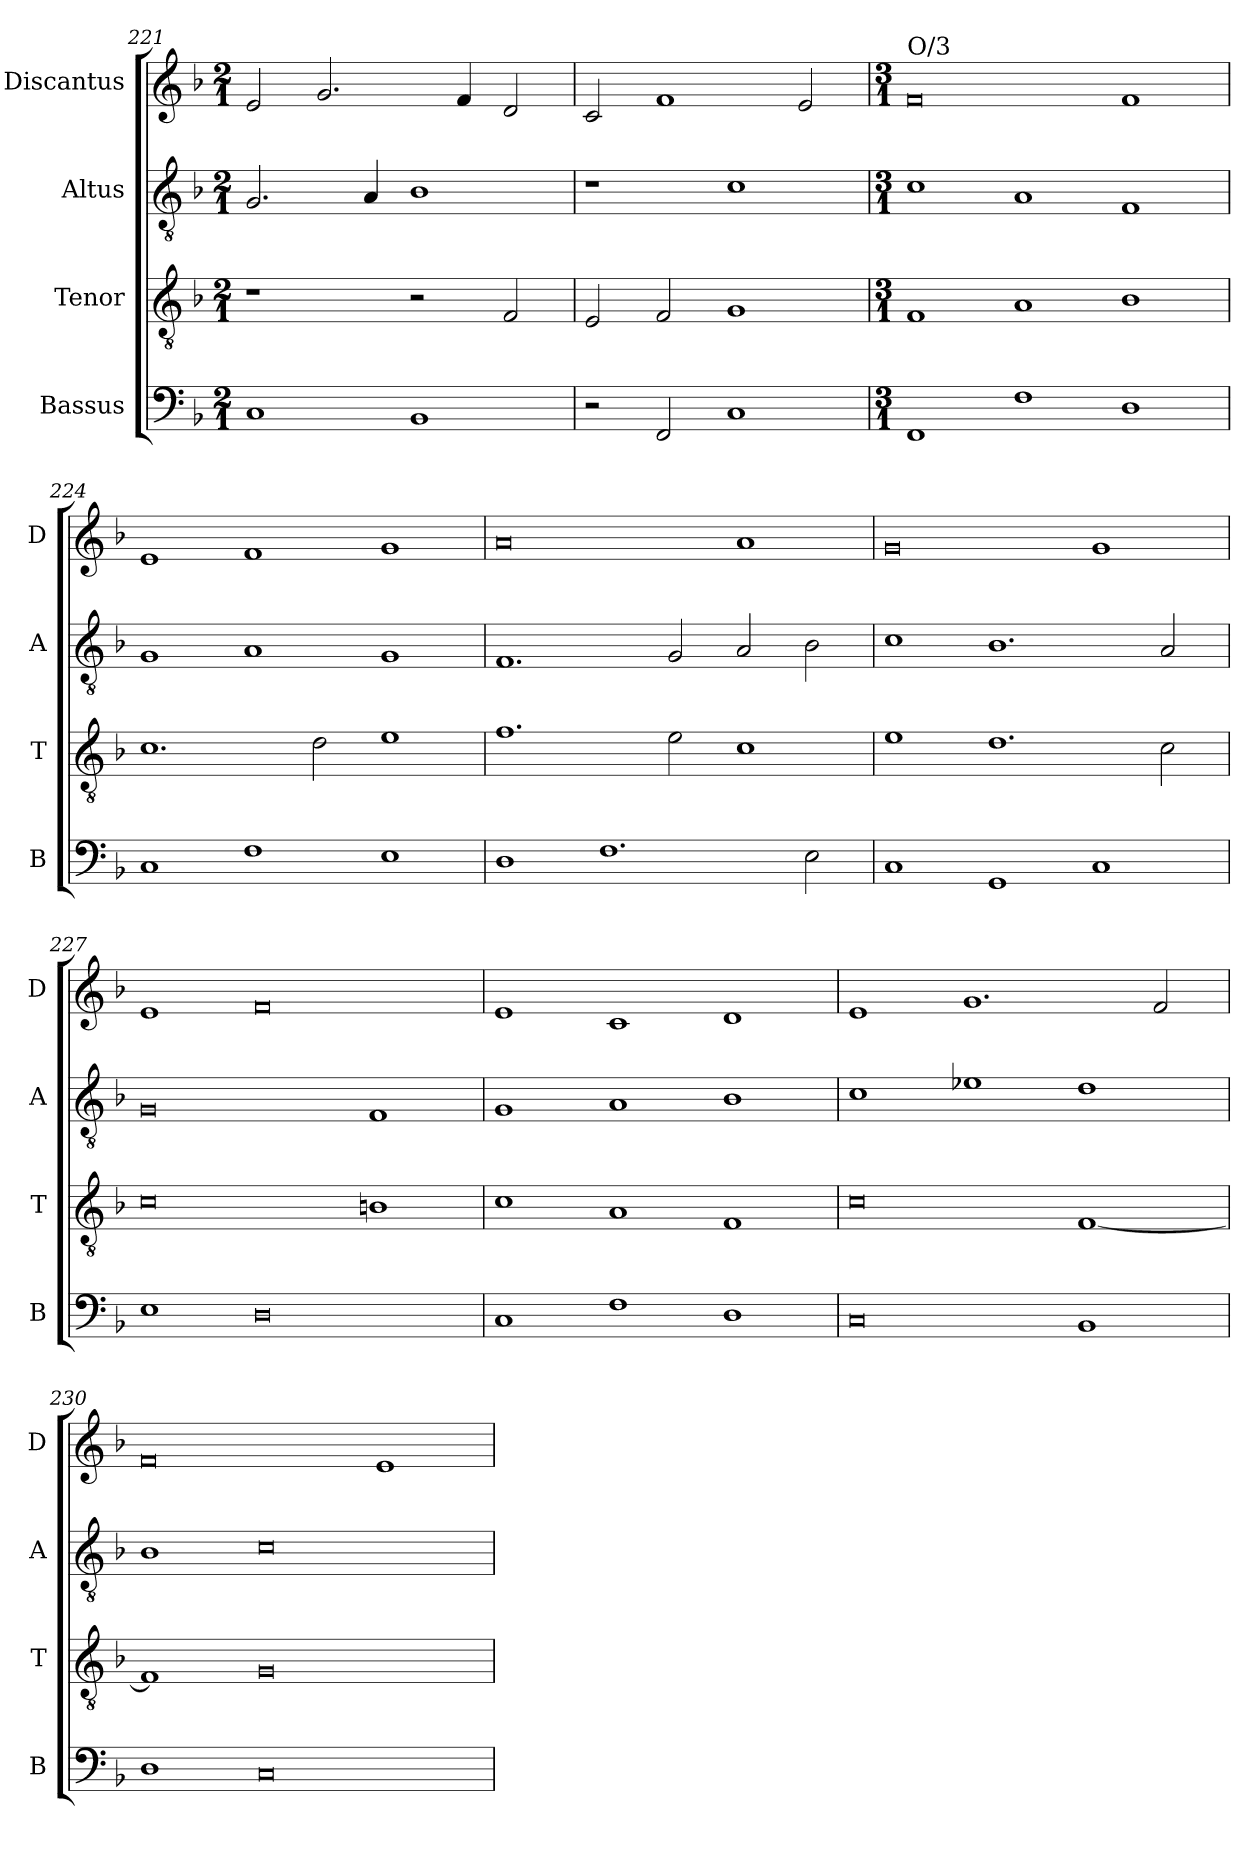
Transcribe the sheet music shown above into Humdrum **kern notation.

**kern	**kern	**kern	**kern
*part4	*part3	*part2	*part1
*staff4	*staff3	*staff2	*staff1
*I"Bassus	*I"Tenor	*I"Altus	*I"Discantus
*I'B	*I'T	*I'A	*I'D
*clefF4	*clefGv2	*clefGv2	*clefG2
*k[b-]	*k[b-]	*k[b-]	*k[b-]
*M2/1	*M2/1	*M2/1	*M2/1
=221	=221	=221	=221
1C	1r	2.G/	2e/
.	.	.	2.g/
.	.	4A/	.
1BB-	2r	1B-	.
.	.	.	4f/
.	2F/	.	2d/
=222	=222	=222	=222
2r	2E/	1r	2c/
2FF/	2F/	.	1f
1C	1G	1c	.
.	.	.	2e/
=223	=223	=223	=223
*M3/1	*M3/1	*M3/1	*M3/1
!	!	!	!LO:TX:a:t=O/3
1FF	1F	1c	0f
1F	1A	1A	.
1D	1B-	1F	1f
=224	=224	=224	=224
1C	1.c	1G	1e
1F	.	1A	1f
.	2d\	.	.
1E	1e	1G	1g
=225	=225	=225	=225
1D	1.f	1.F	0a
1.F	.	.	.
.	2e\	2G/	.
.	1c	2A/	1a
2E\	.	2B-\	.
=226	=226	=226	=226
1C	1e	1c	0g
1GG	1.d	1.B-	.
1C	.	.	1g
.	2c\	2A/	.
=227	=227	=227	=227
1E	0c	0G	1e
0D	.	.	0f
.	1Bn	1F	.
=228	=228	=228	=228
1C	1c	1G	1e
1F	1A	1A	1c
1D	1F	1B-	1d
=229	=229	=229	=229
0C	0c	1c	1e
.	.	1e-X	1.g
1BB-	[1F	1d	.
.	.	.	2f/
=230	=230	=230	=230
1D	1F]	1B-	0f
0C	0G	0c	.
.	.	.	1e
=	=	=	=
*-	*-	*-	*-
